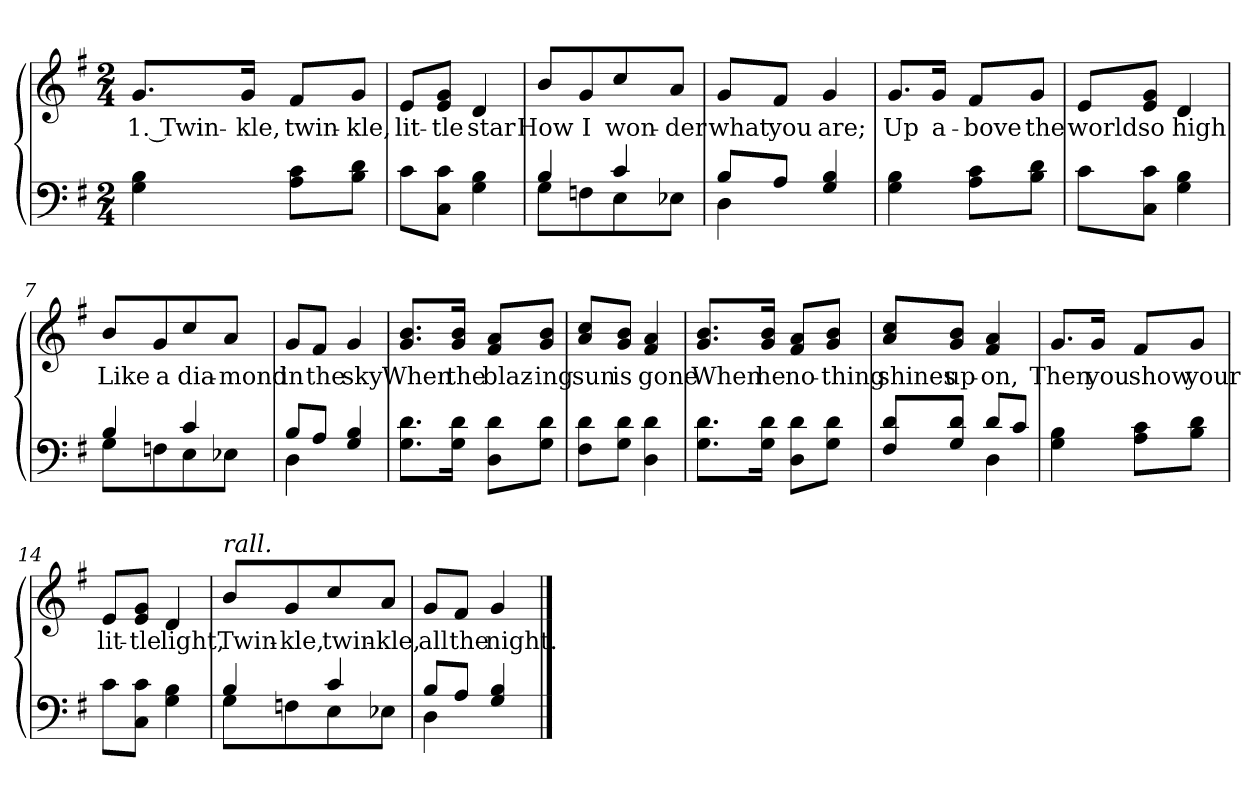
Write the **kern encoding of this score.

**kern	**kern	**text
*part1	*part1	*part1
*staff2	*staff1	*staff1
*clefF4	*clefG2	*
*k[f#]	*k[f#]	*
*G:	*G:	*
*M2/4	*M2/4	*
=1	=1	=1
!	!	!LO:LY:b
4G\ 4B\	8.g/L	1. Twin-
!	!	!LO:LY:b
.	16g/Jk	-kle,
!	!	!LO:LY:b
8A\ 8c\L	8f#/L	twin-
!	!	!LO:LY:b
8B\ 8d\J	8g/J	-kle,
=2	=2	=2
!	!	!LO:LY:b
8c\L	8e/L	lit-
!	!	!LO:LY:b
8C\ 8c\J	8e/ 8g/J	-tle
!	!	!LO:LY:b
4G\ 4B\	4d/	star
=3	=3	=3
*^	*	*
!	!	!	!LO:LY:b
4B/	8G\L	8b/L	How
!	!	!	!LO:LY:b
.	8Fn\	8g/	I
!	!	!	!LO:LY:b
4c/	8E\	8cc/	won-
!	!	!	!LO:LY:b
.	8E-X\J	8a/J	-der
=4	=4	=4	=4
!	!	!	!LO:LY:b
8B/L	4D\	8g/L	what
!	!	!	!LO:LY:b
8A/J	.	8f#/J	you
!	!	!	!LO:LY:b
4G/ 4B/	4ryy	4g/	are;
=5	=5	=5	=5
!	!	!	!LO:LY:b
*v	*v	*	*
4G\ 4B\	8.g/L	Up
!	!	!LO:LY:b
.	16g/Jk	a-
!	!	!LO:LY:b
8A\ 8c\L	8f#/L	-bove
!	!	!LO:LY:b
8B\ 8d\J	8g/J	the
!!LO:LB:g=z
=6	=6	=6
!	!	!LO:LY:b
8c\L	8e/L	world
!	!	!LO:LY:b
8C\ 8c\J	8e/ 8g/J	so
!	!	!LO:LY:b
4G\ 4B\	4d/	high
=7	=7	=7
*^	*	*
!	!	!	!LO:LY:b
4B/	8G\L	8b/L	Like
!	!	!	!LO:LY:b
.	8Fn\	8g/	a
!	!	!	!LO:LY:b
4c/	8E\	8cc/	dia-
!	!	!	!LO:LY:b
.	8E-X\J	8a/J	-mond
=8	=8	=8	=8
!	!	!	!LO:LY:b
8B/L	4D\	8g/L	in
!	!	!	!LO:LY:b
8A/J	.	8f#/J	the
!	!	!	!LO:LY:b
4G/ 4B/	4ryy	4g/	sky
=9	=9	=9	=9
!	!	!	!LO:LY:b
*v	*v	*	*
8.G\ 8.d\L	8.g/ 8.b/L	When
!	!	!LO:LY:b
16G\ 16d\Jk	16g/ 16b/Jk	the
!	!	!LO:LY:b
8D\ 8d\L	8f#/ 8a/L	blaz-
!	!	!LO:LY:b
8G\ 8d\J	8g/ 8b/J	-ing
=10	=10	=10
!	!	!LO:LY:b
8F#\ 8d\L	8a/ 8cc/L	sun
!	!	!LO:LY:b
8G\ 8d\J	8g/ 8b/J	is
!	!	!LO:LY:b
4D\ 4d\	4f#/ 4a/	gone
=11	=11	=11
!	!	!LO:LY:b
8.G\ 8.d\L	8.g/ 8.b/L	When
!	!	!LO:LY:b
16G\ 16d\Jk	16g/ 16b/Jk	he
!	!	!LO:LY:b
8D\ 8d\L	8f#/ 8a/L	no-
!	!	!LO:LY:b
8G\ 8d\J	8g/ 8b/J	-thing
!!LO:LB:g=z
=12	=12	=12
*^	*	*
!	!	!	!LO:LY:b
8F#/ 8d/L	4ryy	8a/ 8cc/L	shines
!	!	!	!LO:LY:b
8G/ 8d/J	.	8g/ 8b/J	up-
!	!	!	!LO:LY:b
8d/L	4D\	4f#/ 4a/	-on,
8c/J	.	.	.
*v	*v	*	*
=13	=13	=13
!	!	!LO:LY:b
4G\ 4B\	8.g/L	Then
!	!	!LO:LY:b
.	16g/Jk	you
!	!	!LO:LY:b
8A\ 8c\L	8f#/L	show
!	!	!LO:LY:b
8B\ 8d\J	8g/J	your
=14	=14	=14
!	!	!LO:LY:b
8c\L	8e/L	lit-
!	!	!LO:LY:b
8C\ 8c\J	8e/ 8g/J	-tle
!	!	!LO:LY:b
4G\ 4B\	4d/	light,
=15	=15	=15
*^	*	*
!	!	!LO:TX:a:i:t=rall.	!
!	!	!	!LO:LY:b
4B/	8G\L	8b/L	Twin-
!	!	!	!LO:LY:b
.	8Fn\	8g/	-kle,
!	!	!	!LO:LY:b
4c/	8E\	8cc/	twin-
!	!	!	!LO:LY:b
.	8E-X\J	8a/J	-kle,
=16	=16	=16	=16
!	!	!	!LO:LY:b
8B/L	4D\	8g/L	all
!	!	!	!LO:LY:b
8A/J	.	8f#/J	the
!	!	!	!LO:LY:b
4G/ 4B/	4ryy	4g/	night.
*v	*v	*	*
==	==	==
*-	*-	*-
